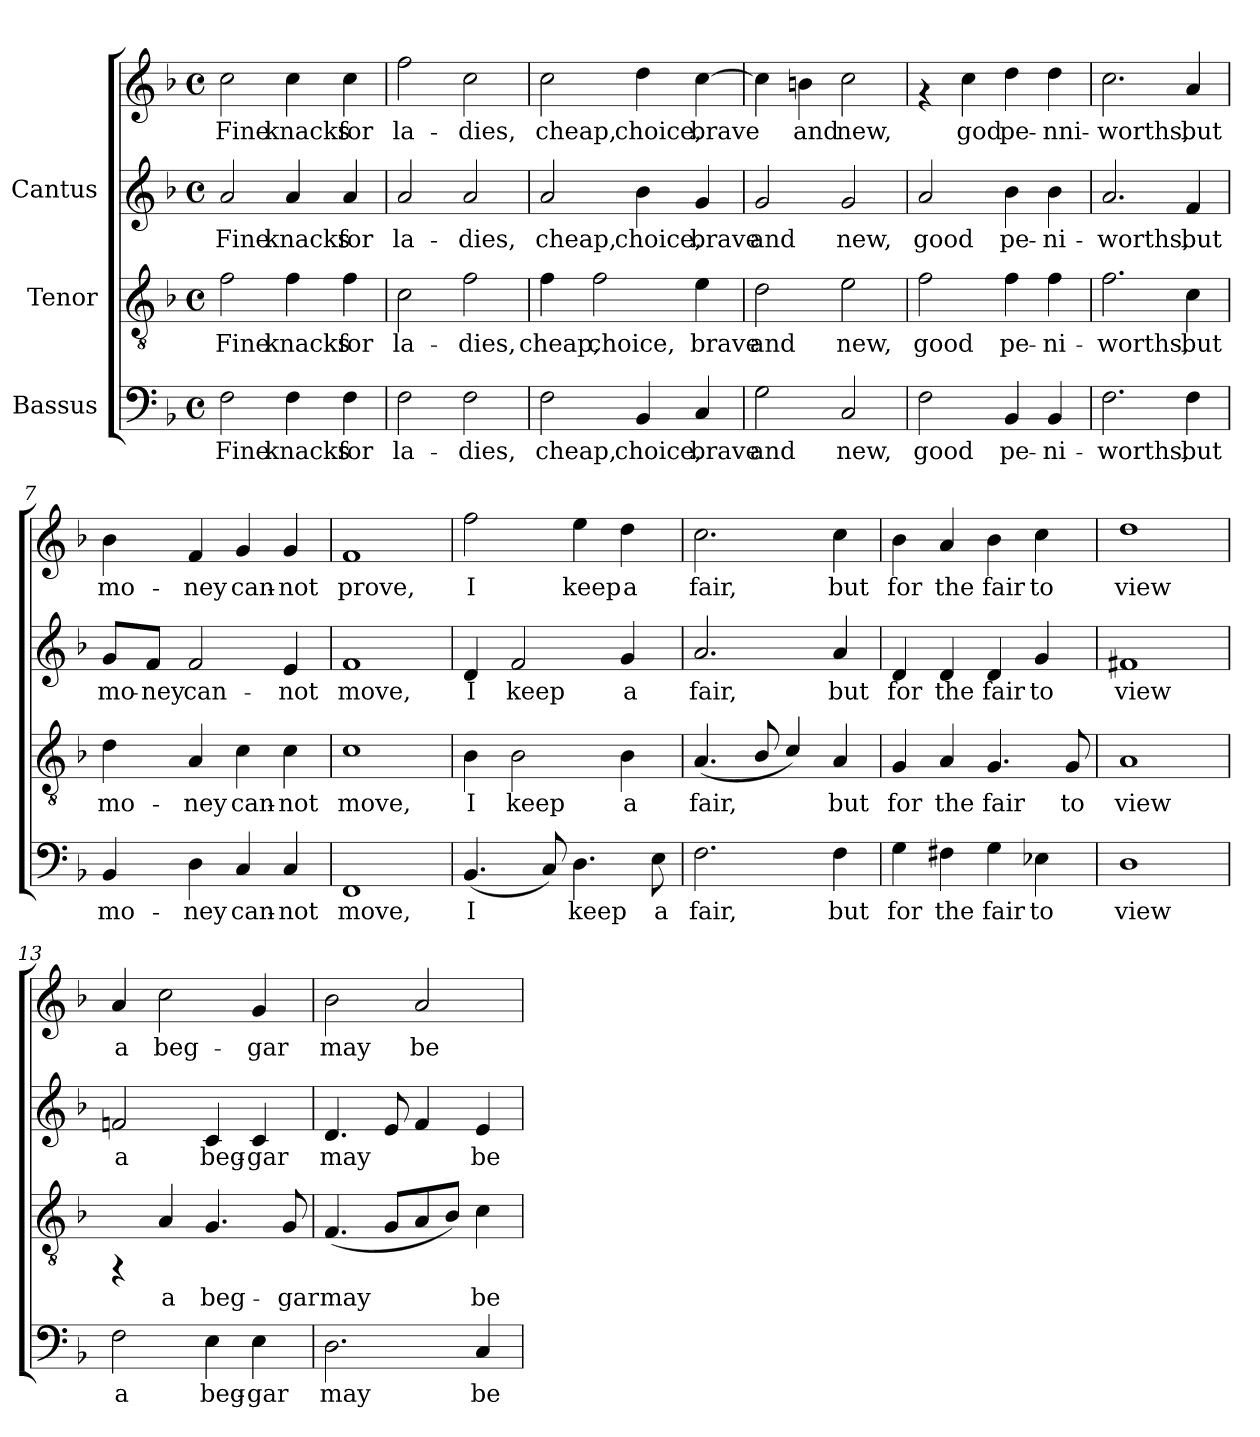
**kern	**text	**kern	**text	**kern	**text	**kern	**text
*part3	*part3	*part2	*part2	*part1	*part1	*part1	*part1
*staff4	*staff4	*staff3	*staff3	*staff2	*staff2	*staff1	*staff1
*I"Bassus	*	*I"Tenor	*	*I"Cantus	*	*	*
!!LO:PB:g=z
*stria5	*	*stria5	*	*stria5	*	*stria5	*
*clefF4	*	*clefGv2	*	*clefG2	*	*clefG2	*
*k[b-]	*	*k[b-]	*	*k[b-]	*	*k[b-]	*
*F:	*	*F:	*	*F:	*	*F:	*
*M4/4	*	*M4/4	*	*M4/4	*	*M4/4	*
*met(c)	*	*met(c)	*	*met(c)	*	*met(c)	*
*MM192	*	*MM192	*	*MM192	*	*MM192	*
=1	=1	=1	=1	=1	=1	=1	=1
!	!LO:LY:b:cj	!	!LO:LY:b:cj	!	!LO:LY:b:cj	!	!LO:LY:b:cj
2F\	Fine	2f\	Fine	2a/	Fine	2cc\	Fine
!	!LO:LY:b:cj	!	!LO:LY:b:cj	!	!LO:LY:b:cj	!	!LO:LY:b:cj
4F\	knacks	4f\	knacks	4a/	knacks	4cc\	knacks
!	!LO:LY:b:cj	!	!LO:LY:b:cj	!	!LO:LY:b:cj	!	!LO:LY:b:cj
4F\	for	4f\	for	4a/	for	4cc\	for
=2	=2	=2	=2	=2	=2	=2	=2
!	!LO:LY:b:cj	!	!LO:LY:b:cj	!	!LO:LY:b:cj	!	!LO:LY:b:cj
2F\	la-	2c\	la-	2a/	la-	2ff\	la-
!	!LO:LY:b:cj	!	!LO:LY:b:cj	!	!LO:LY:b:cj	!	!LO:LY:b:cj
2F\	-dies,	2f\	-dies,	2a/	-dies,	2cc\	-dies,
=3	=3	=3	=3	=3	=3	=3	=3
!	!LO:LY:b:cj	!	!LO:LY:b:cj	!	!LO:LY:b:cj	!	!LO:LY:b:cj
2F\	cheap,	4f\	cheap,	2a/	cheap,	2cc\	cheap,
!	!	!	!LO:LY:b:cj	!	!	!	!
.	.	2f\	choice,	.	.	.	.
!	!LO:LY:b:cj	!	!	!	!LO:LY:b:cj	!	!LO:LY:b:cj
4BB-/	choice,	.	.	4b-\	choice,	4dd\	choice,
!	!LO:LY:b:cj	!	!LO:LY:b:cj	!	!LO:LY:b:cj	!	!LO:LY:b:cj
4C/	brave	4e\	brave	4g/	brave	[>4cc\	brave
=4	=4	=4	=4	=4	=4	=4	=4
!	!LO:LY:b:cj	!	!LO:LY:b:cj	!	!LO:LY:b:cj	!	!LO:LY:b:cj
2G\	and	2d\	and	2g/	and	4cc\]	.
!	!	!	!	!	!	!	!LO:LY:b:cj
.	.	.	.	.	.	4bn\	and
!	!LO:LY:b:cj	!	!LO:LY:b:cj	!	!LO:LY:b:cj	!	!LO:LY:b:cj
2C/	new,	2e\	new,	2g/	new,	2cc\	new,
=5	=5	=5	=5	=5	=5	=5	=5
!	!LO:LY:b:cj	!	!LO:LY:b:cj	!	!LO:LY:b:cj	!	!
2F\	good	2f\	good	2a/	-good	4rf	.
!	!	!	!	!	!	!	!LO:LY:b:cj
.	.	.	.	.	.	4cc\	god
!	!LO:LY:b:cj	!	!LO:LY:b:cj	!	!LO:LY:b:cj	!	!LO:LY:b:cj
4BB-/	pe-	4f\	pe-	4b-\	pe-	4dd\	pe-
!	!LO:LY:b:cj	!	!LO:LY:b:cj	!	!LO:LY:b:cj	!	!LO:LY:b:cj
4BB-/	-ni-	4f\	-ni-	4b-\	-ni-	4dd\	-nni-
!!LO:LB:g=z
=6	=6	=6	=6	=6	=6	=6	=6
!	!LO:LY:b:cj	!	!LO:LY:b:cj	!	!LO:LY:b:cj	!	!LO:LY:b:cj
2.F\	-worths,	2.f\	-worths,	2.a/	worths,	2.cc\	-worths,
!	!LO:LY:b:cj	!	!LO:LY:b:cj	!	!LO:LY:b:cj	!	!LO:LY:b:cj
4F\	but	4c\	but	4f/	but	4a/	but
=7	=7	=7	=7	=7	=7	=7	=7
!	!LO:LY:b:cj	!	!LO:LY:b:cj	!	!LO:LY:b:cj	!	!LO:LY:b:cj
4BB-/	mo-	4d\	mo-	8g/L	mo-	4b-\	mo-
!	!	!	!	!	!LO:LY:b:cj	!	!
.	.	.	.	8f/J	-ney	.	.
!	!LO:LY:b:cj	!	!LO:LY:b:cj	!	!LO:LY:b:cj	!	!LO:LY:b:cj
4D\	-ney	4A/	-ney	2f/	can-	4f/	-ney
!	!LO:LY:b:cj	!	!LO:LY:b:cj	!	!	!	!LO:LY:b:cj
4C/	can-	4c\	can-	.	.	4g/	can-
!	!LO:LY:b:cj	!	!LO:LY:b:cj	!	!LO:LY:b:cj	!	!LO:LY:b:cj
4C/	-not	4c\	-not	4e/	-not	4g/	-not
=8	=8	=8	=8	=8	=8	=8	=8
!	!LO:LY:b:cj	!	!LO:LY:b:cj	!	!LO:LY:b:cj	!	!LO:LY:b:cj
1FF	move,	1c	move,	1f	move,	1f	prove,
=9	=9	=9	=9	=9	=9	=9	=9
!	!LO:LY:b:cj	!	!LO:LY:b:cj	!	!LO:LY:b:cj	!	!LO:LY:b:cj
(<4.BB-/	I	4B-\	I	4d/	I	2ff\	I
!	!	!	!LO:LY:b:cj	!	!LO:LY:b:cj	!	!
.	.	2B-\	keep	2f/	keep	.	.
!	!LO:LY:b:cj	!	!	!	!	!	!
8C/)	.	.	.	.	.	.	.
!	!LO:LY:b:cj	!	!	!	!	!	!LO:LY:b:cj
4.D\	keep	.	.	.	.	4ee\	keep
!	!	!	!LO:LY:b:cj	!	!LO:LY:b:cj	!	!LO:LY:b:cj
.	.	4B-\	a	4g/	a	4dd\	a
!	!LO:LY:b:cj	!	!	!	!	!	!
8E\	a	.	.	.	.	.	.
=10	=10	=10	=10	=10	=10	=10	=10
!	!LO:LY:b:cj	!	!LO:LY:b:cj	!	!LO:LY:b:cj	!	!LO:LY:b:cj
2.F\	fair,	(<4.A/	fair,	2.a/	fair,	2.cc\	fair,
!	!	!	!LO:LY:b:cj	!	!	!	!
.	.	8B-/	.	.	.	.	.
!	!	!	!LO:LY:b:cj	!	!	!	!
.	.	4c/)	.	.	.	.	.
!	!LO:LY:b:cj	!	!LO:LY:b:cj	!	!LO:LY:b:cj	!	!LO:LY:b:cj
4F\	but	4A/	but	4a/	but	4cc\	but
!!LO:LB:g=z
=11	=11	=11	=11	=11	=11	=11	=11
!	!LO:LY:b:cj	!	!LO:LY:b:cj	!	!LO:LY:b:cj	!	!LO:LY:b:cj
4G\	for	4G/	for	4d/	for	4b-\	for
!	!LO:LY:b:cj	!	!LO:LY:b:cj	!	!LO:LY:b:cj	!	!LO:LY:b:cj
4F#X\	the	4A/	the	4d/	the	4a/	the
!	!LO:LY:b:cj	!	!LO:LY:b:cj	!	!LO:LY:b:cj	!	!LO:LY:b:cj
4G\	fair	4.G/	fair	4d/	fair	4b-\	fair
!	!LO:LY:b:cj	!	!	!	!LO:LY:b:cj	!	!LO:LY:b:cj
4E-X\	to	.	.	4g/	to	4cc\	to
!	!	!	!LO:LY:b:cj	!	!	!	!
.	.	8G/	to	.	.	.	.
=12	=12	=12	=12	=12	=12	=12	=12
!	!LO:LY:b:cj	!	!LO:LY:b:cj	!	!LO:LY:b:cj	!	!LO:LY:b:cj
1D	view	1A	view	1f#X	view	1dd	view
=13	=13	=13	=13	=13	=13	=13	=13
!	!LO:LY:b:cj	!	!	!	!LO:LY:b:cj	!	!LO:LY:b:cj
2F\	a	4rFF	.	2fn/	a	4a/	a
!	!	!	!LO:LY:b:cj	!	!	!	!LO:LY:b:cj
.	.	4A/	a	.	.	2cc\	beg-
!	!LO:LY:b:cj	!	!LO:LY:b:cj	!	!LO:LY:b:cj	!	!
4E\	beg-	4.G/	beg-	4c/	beg-	.	.
!	!LO:LY:b:cj	!	!	!	!LO:LY:b:cj	!	!LO:LY:b:cj
4E\	-gar	.	.	4c/	-gar	4g/	-gar
!	!	!	!LO:LY:b:cj	!	!	!	!
.	.	8G/	-gar	.	.	.	.
=14	=14	=14	=14	=14	=14	=14	=14
!	!LO:LY:b:cj	!	!LO:LY:b:cj	!	!LO:LY:b:cj	!	!LO:LY:b:cj
2.D\	may	(<4.F/	may	4.d/	may	2b-\	may
!	!	!	!LO:LY:b:cj	!	!LO:LY:b:cj	!	!
.	.	8G/L	.	8e/	.	.	.
!	!	!	!LO:LY:b:cj	!	!LO:LY:b:cj	!	!LO:LY:b:cj
.	.	8A/	.	4f/	.	2a/	be
!	!	!	!LO:LY:b:cj	!	!	!	!
.	.	8B-/J)	.	.	.	.	.
!	!LO:LY:b:cj	!	!LO:LY:b:cj	!	!LO:LY:b:cj	!	!
4C/	be	4c\	be	4e/	be	.	.
=	=	=	=	=	=	=	=
*-	*-	*-	*-	*-	*-	*-	*-
